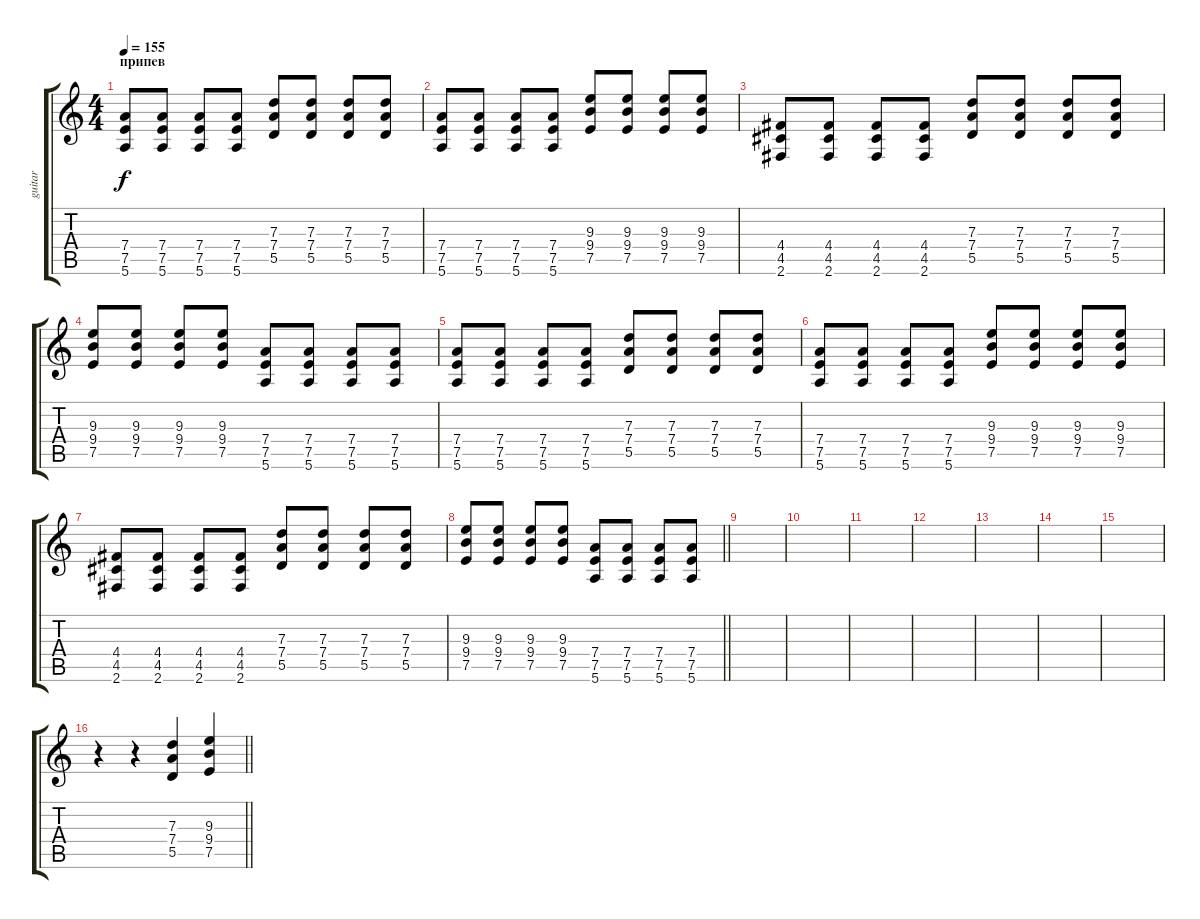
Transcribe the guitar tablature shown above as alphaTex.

\track ("guitar" "guitar") {instrument electricguitarjazz}
\staff {score tabs}
\tuning (E4 B3 G3 D3 A2 E2) {hide}
\ts (4 4)
\section ("" "припев")
\tempo 155
\clef g2
\ks c
(7.4 7.5 5.6).8{dy f instrument distortionguitar} (7.4 7.5 5.6).8 (7.4 7.5 5.6).8 (7.4 7.5 5.6).8 (7.3 7.4 5.5).8 (7.3 7.4 5.5).8 (7.3 7.4 5.5).8 (7.3 7.4 5.5).8 |
(7.4 7.5 5.6).8 (7.4 7.5 5.6).8 (7.4 7.5 5.6).8 (7.4 7.5 5.6).8 (9.3 9.4 7.5).8 (9.3 9.4 7.5).8 (9.3 9.4 7.5).8 (9.3 9.4 7.5).8 |
(4.4 4.5 2.6).8 (4.4 4.5 2.6).8 (4.4 4.5 2.6).8 (4.4 4.5 2.6).8 (7.3 7.4 5.5).8 (7.3 7.4 5.5).8 (7.3 7.4 5.5).8 (7.3 7.4 5.5).8 |
(9.3 9.4 7.5).8 (9.3 9.4 7.5).8 (9.3 9.4 7.5).8 (9.3 9.4 7.5).8 (7.4 7.5 5.6).8 (7.4 7.5 5.6).8 (7.4 7.5 5.6).8 (7.4 7.5 5.6).8 |
(7.4 7.5 5.6).8 (7.4 7.5 5.6).8 (7.4 7.5 5.6).8 (7.4 7.5 5.6).8 (7.3 7.4 5.5).8 (7.3 7.4 5.5).8 (7.3 7.4 5.5).8 (7.3 7.4 5.5).8 |
(7.4 7.5 5.6).8 (7.4 7.5 5.6).8 (7.4 7.5 5.6).8 (7.4 7.5 5.6).8 (9.3 9.4 7.5).8 (9.3 9.4 7.5).8 (9.3 9.4 7.5).8 (9.3 9.4 7.5).8 |
(4.4 4.5 2.6).8 (4.4 4.5 2.6).8 (4.4 4.5 2.6).8 (4.4 4.5 2.6).8 (7.3 7.4 5.5).8 (7.3 7.4 5.5).8 (7.3 7.4 5.5).8 (7.3 7.4 5.5).8 |
\barLineRight lightlight
(9.3 9.4 7.5).8 (9.3 9.4 7.5).8 (9.3 9.4 7.5).8 (9.3 9.4 7.5).8 (7.4 7.5 5.6).8 (7.4 7.5 5.6).8 (7.4 7.5 5.6).8 (7.4 7.5 5.6).8 |
\section ("" "")
|
|
|
|
|
|
|
\barLineRight lightlight
r.4 r.4 (7.3 7.4 5.5).4 (9.3 9.4 7.5).4
